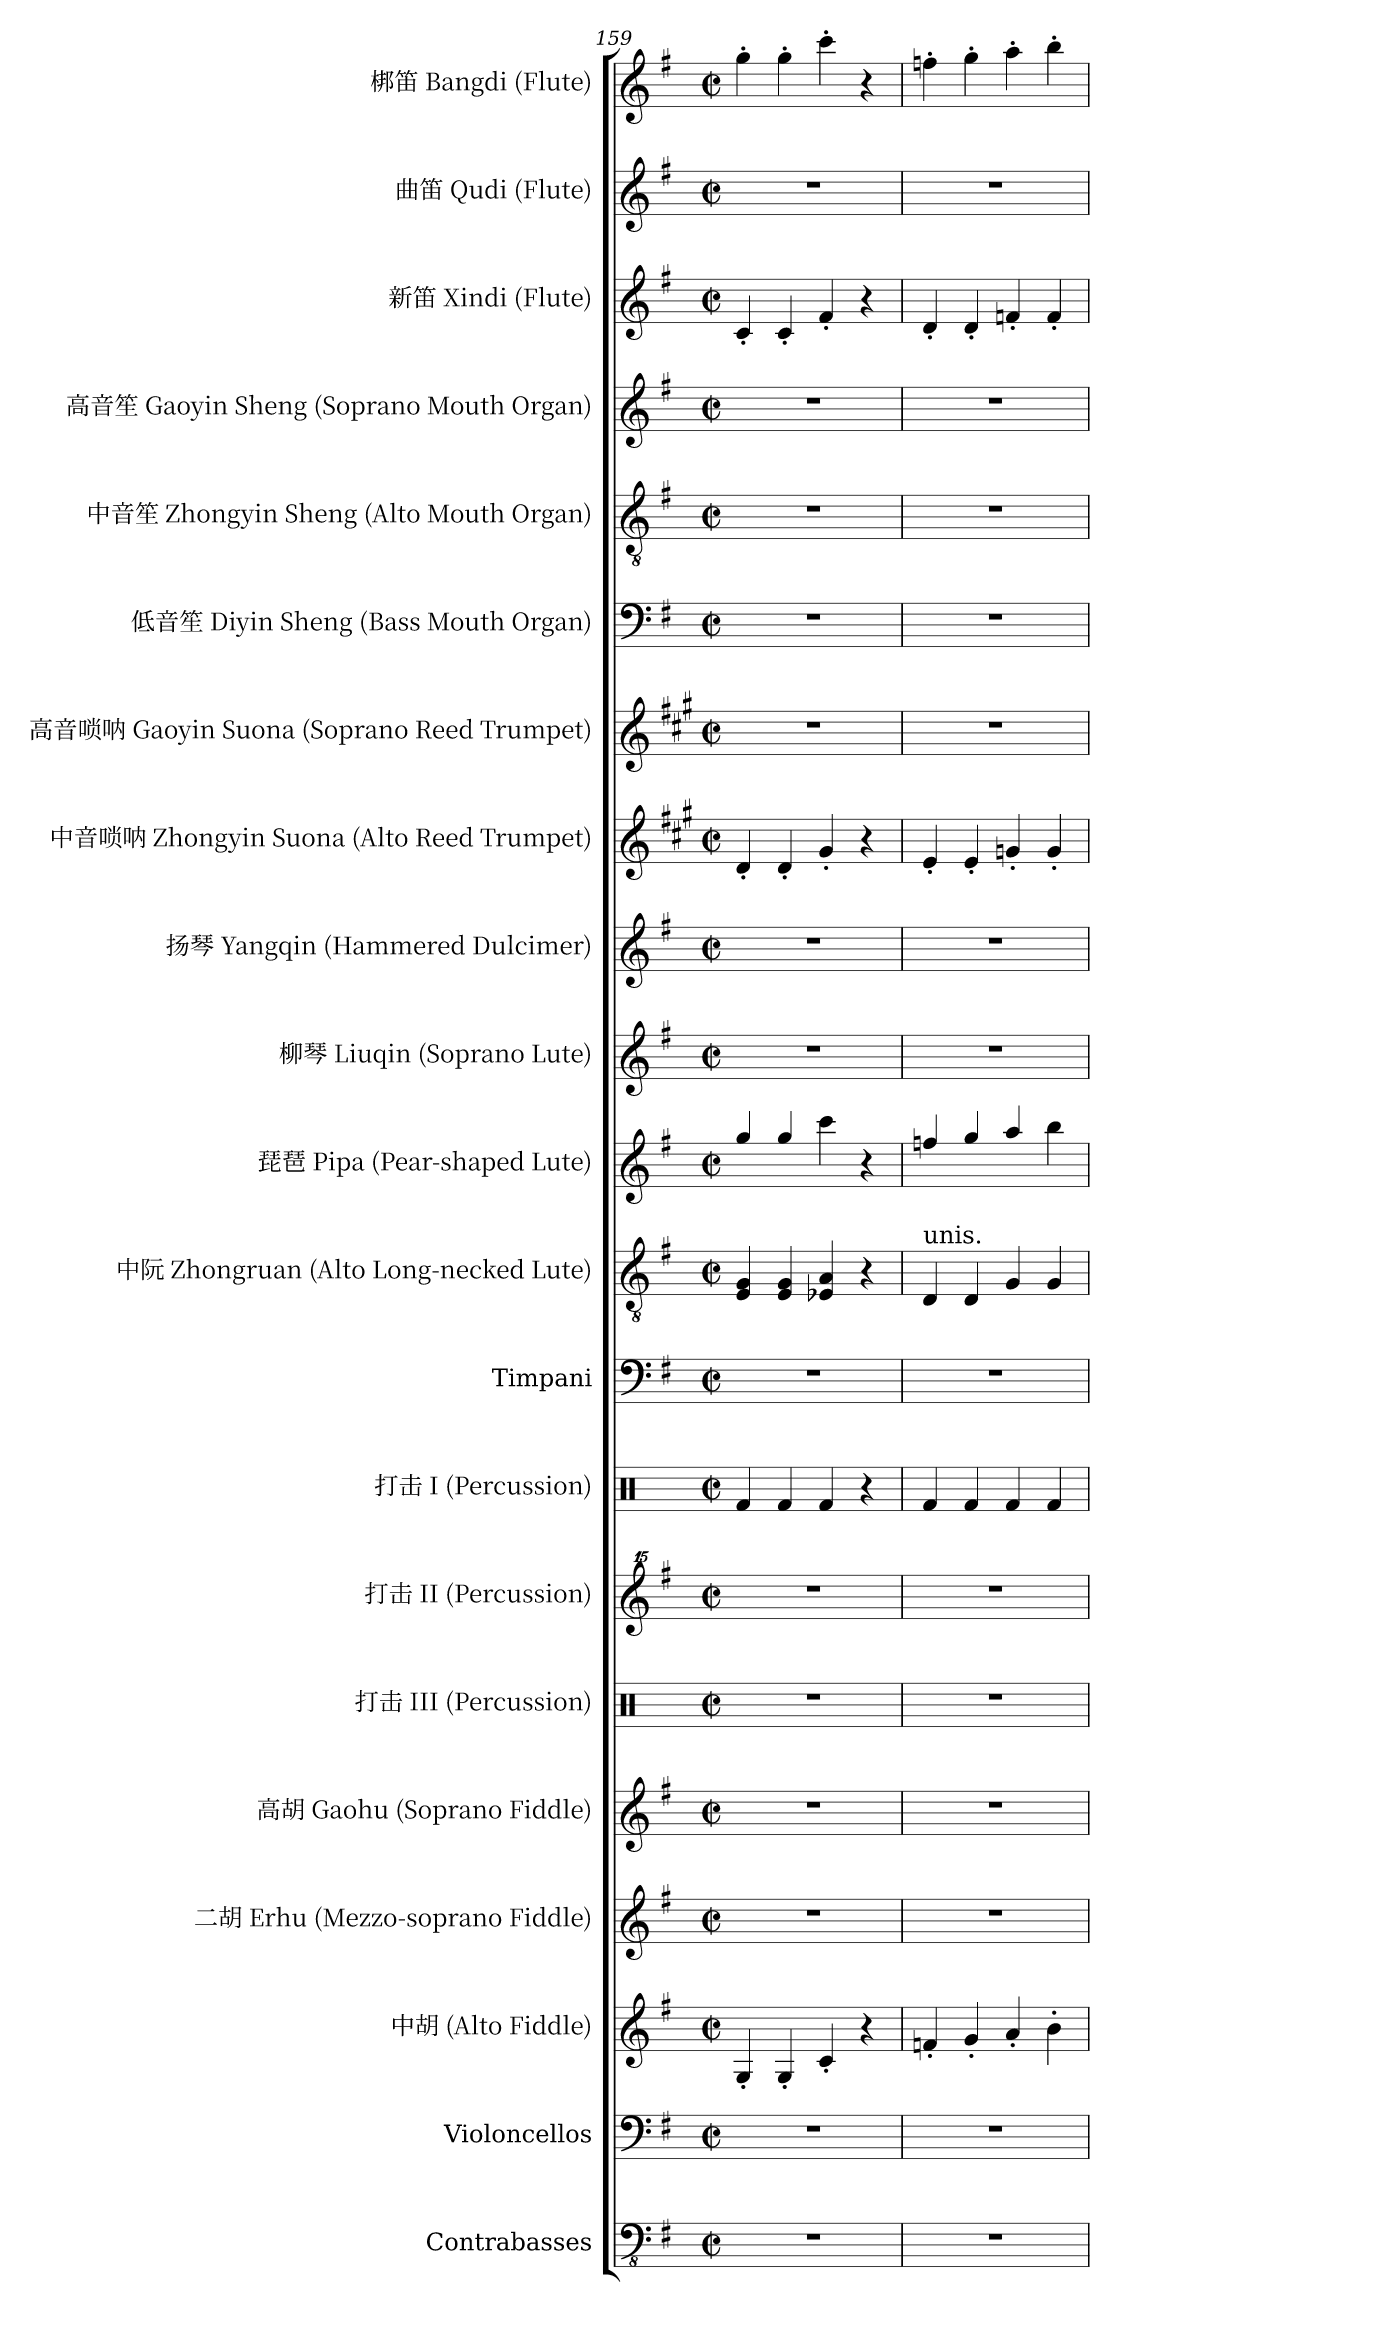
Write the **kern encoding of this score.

**kern	**kern	**kern	**kern	**kern	**kern	**kern	**kern	**kern	**kern	**kern	**kern	**kern	**kern	**kern	**kern	**kern	**kern	**kern	**kern	**kern
*part21	*part20	*part19	*part18	*part17	*part16	*part15	*part14	*part13	*part12	*part11	*part10	*part9	*part8	*part7	*part6	*part5	*part4	*part3	*part2	*part1
*staff21	*staff20	*staff19	*staff18	*staff17	*staff16	*staff15	*staff14	*staff13	*staff12	*staff11	*staff10	*staff9	*staff8	*staff7	*staff6	*staff5	*staff4	*staff3	*staff2	*staff1
*I"Contrabasses	*I"Violoncellos	*I"中胡 (Alto Fiddle)	*I"二胡 Erhu (Mezzo-soprano Fiddle)	*I"高胡 Gaohu (Soprano Fiddle)	*I"打击 III (Percussion)	*I"打击 II (Percussion)	*I"打击 I (Percussion)	*I"Timpani	*I"中阮 Zhongruan (Alto Long-necked Lute)	*I"琵琶 Pipa (Pear-shaped Lute)	*I"柳琴 Liuqin (Soprano Lute)	*I"扬琴 Yangqin  (Hammered Dulcimer)	*I"中音唢呐 Zhongyin Suona (Alto Reed Trumpet)	*I"高音唢呐 Gaoyin Suona (Soprano Reed Trumpet)	*I"低音笙 Diyin Sheng (Bass Mouth Organ)	*I"中音笙 Zhongyin Sheng (Alto Mouth Organ)	*I"高音笙 Gaoyin Sheng (Soprano Mouth Organ)	*I"新笛 Xindi (Flute)	*I"曲笛 Qudi (Flute)	*I"梆笛 Bangdi (Flute)
*I'Cbs.	*I'Vcs.	*	*	*	*I'打击 III	*I'打击 II	*I'打击 I	*I'Timp.	*	*	*	*	*	*	*	*	*	*	*	*
*clefFv4	*clefF4	*clefG2	*clefG2	*clefG2	*clefX	*clefG^^2	*clefX	*clefF4	*clefGv2	*clefG2	*clefG2	*clefG2	*clefG2	*clefG2	*clefF4	*clefGv2	*clefG2	*clefG2	*clefG2	*clefG2
*	*	*	*	*	*	*	*	*	*	*ITrd7c12	*	*	*ITrd1c2	*ITrd1c2	*	*	*	*	*	*
*k[f#]	*k[f#]	*k[f#]	*k[f#]	*k[f#]	*k[]	*k[f#]	*k[]	*k[f#]	*k[f#]	*k[f#]	*k[f#]	*k[f#]	*k[f#]	*k[f#]	*k[f#]	*k[f#]	*k[f#]	*k[f#]	*k[f#]	*k[f#]
*M2/2	*M2/2	*M2/2	*M2/2	*M2/2	*M2/2	*M2/2	*M2/2	*M2/2	*M2/2	*M2/2	*M2/2	*M2/2	*M2/2	*M2/2	*M2/2	*M2/2	*M2/2	*M2/2	*M2/2	*M2/2
*met(c|)	*met(c|)	*met(c|)	*met(c|)	*met(c|)	*met(c|)	*met(c|)	*met(c|)	*met(c|)	*met(c|)	*met(c|)	*met(c|)	*met(c|)	*met(c|)	*met(c|)	*met(c|)	*met(c|)	*met(c|)	*met(c|)	*met(c|)	*met(c|)
=159	=159	=159	=159	=159	=159	=159	=159	=159	=159	=159	=159	=159	=159	=159	=159	=159	=159	=159	=159	=159
1r	1r	4G'/	1r	1r	1r	1r	4Rf/	1r	4E/ 4G/	4g/	1r	1r	4c'/	1r	1r	1r	1r	4c'/	1r	4gg'\
.	.	4G'/	.	.	.	.	4Rf/	.	4E/ 4G/	4g/	.	.	4c'/	.	.	.	.	4c'/	.	4gg'\
.	.	4c'/	.	.	.	.	4Rf/	.	4E-X/ 4A/	4cc\	.	.	4f#'/	.	.	.	.	4f#'/	.	4ccc'\
.	.	4r	.	.	.	.	4r	.	4r	4r	.	.	4r	.	.	.	.	4r	.	4r
=160	=160	=160	=160	=160	=160	=160	=160	=160	=160	=160	=160	=160	=160	=160	=160	=160	=160	=160	=160	=160
!	!	!	!	!	!	!	!	!	!LO:TX:a:t=unis.	!	!	!	!	!	!	!	!	!	!	!
1r	1r	4fn'/	1r	1r	1r	1r	4Rf/	1r	4D/	4fn/	1r	1r	4d'/	1r	1r	1r	1r	4d'/	1r	4ffn'\
.	.	4g'/	.	.	.	.	4Rf/	.	4D/	4g/	.	.	4d'/	.	.	.	.	4d'/	.	4gg'\
.	.	4a'/	.	.	.	.	4Rf/	.	4G/	4a/	.	.	4fn'/	.	.	.	.	4fn'/	.	4aa'\
.	.	4b'\	.	.	.	.	4Rf/	.	4G/	4b\	.	.	4f'/	.	.	.	.	4f'/	.	4bb'\
=	=	=	=	=	=	=	=	=	=	=	=	=	=	=	=	=	=	=	=	=
*-	*-	*-	*-	*-	*-	*-	*-	*-	*-	*-	*-	*-	*-	*-	*-	*-	*-	*-	*-	*-
